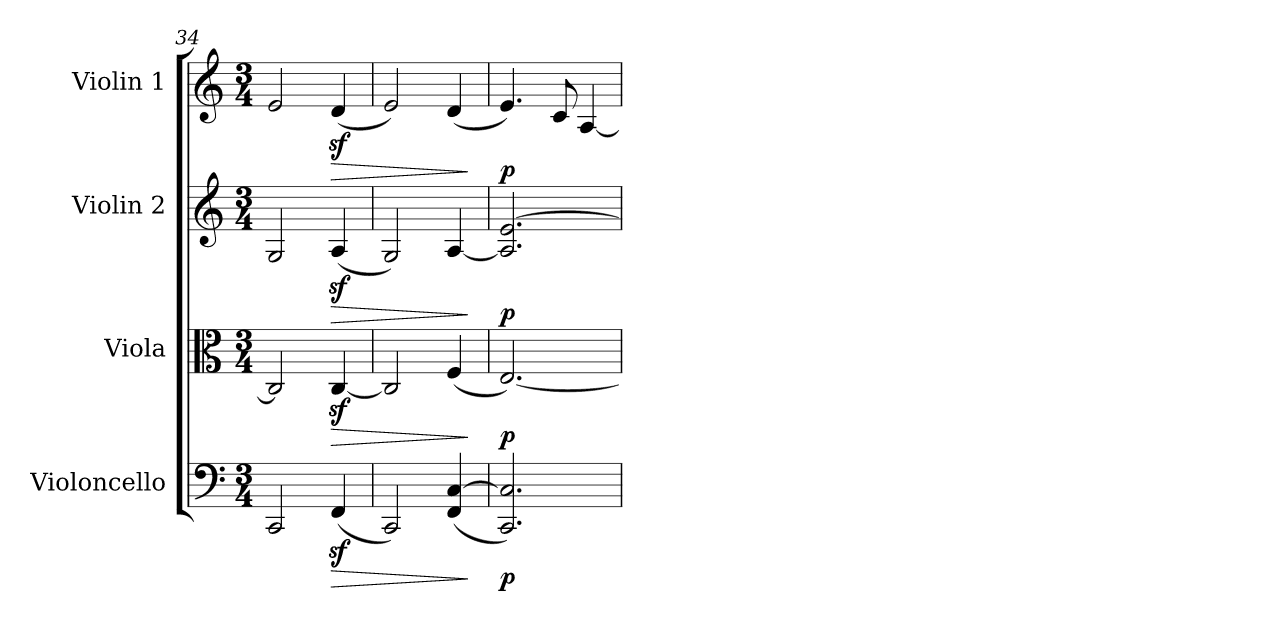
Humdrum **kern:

**kern	**dynam	**kern	**dynam	**kern	**dynam	**kern	**dynam
*part4	*part4	*part3	*part3	*part2	*part2	*part1	*part1
*staff4	*staff4	*staff3	*staff3	*staff2	*staff2	*staff1	*staff1
*I"Violoncello	*	*I"Viola	*	*I"Violin 2	*	*I"Violin 1	*
*I'Vc	*	*I'Vla	*	*I'Vln	*	*I'Vln	*
*clefF4	*	*clefC3	*	*clefG2	*	*clefG2	*
*k[]	*	*k[]	*	*k[]	*	*k[]	*
*M3/4	*	*M3/4	*	*M3/4	*	*M3/4	*
=34	=34	=34	=34	=34	=34	=34	=34
2CC/	.	2C/]	.	2G/	.	2e/	.
!	!LO:HP:b	!	!LO:HP:b	!	!LO:HP:b	!	!LO:HP:b
(4FFz</	>	[4Cz</	>	(4Az</	>	(4dz</	>
=35	=35	=35	=35	=35	=35	=35	=35
2CC/)	.	2C/]	.	2G/)	.	2e/)	.
(<4FF/ [4C/	.	(4F/	.	[4A/	.	(4d/	.
.	]	.	]	.	]	.	]
=36	=36	=36	=36	=36	=36	=36	=36
!	!LO:DY:b	!	!LO:DY:b	!	!LO:DY:b	!	!LO:DY:b
2.CC/ 2.C/])	p	[<2.E/)	p	2.A/] [<2.e/	p	4.e/)	p
.	.	.	.	.	.	8c/	.
.	.	.	.	.	.	[4A/	.
=	=	=	=	=	=	=	=
*-	*-	*-	*-	*-	*-	*-	*-
